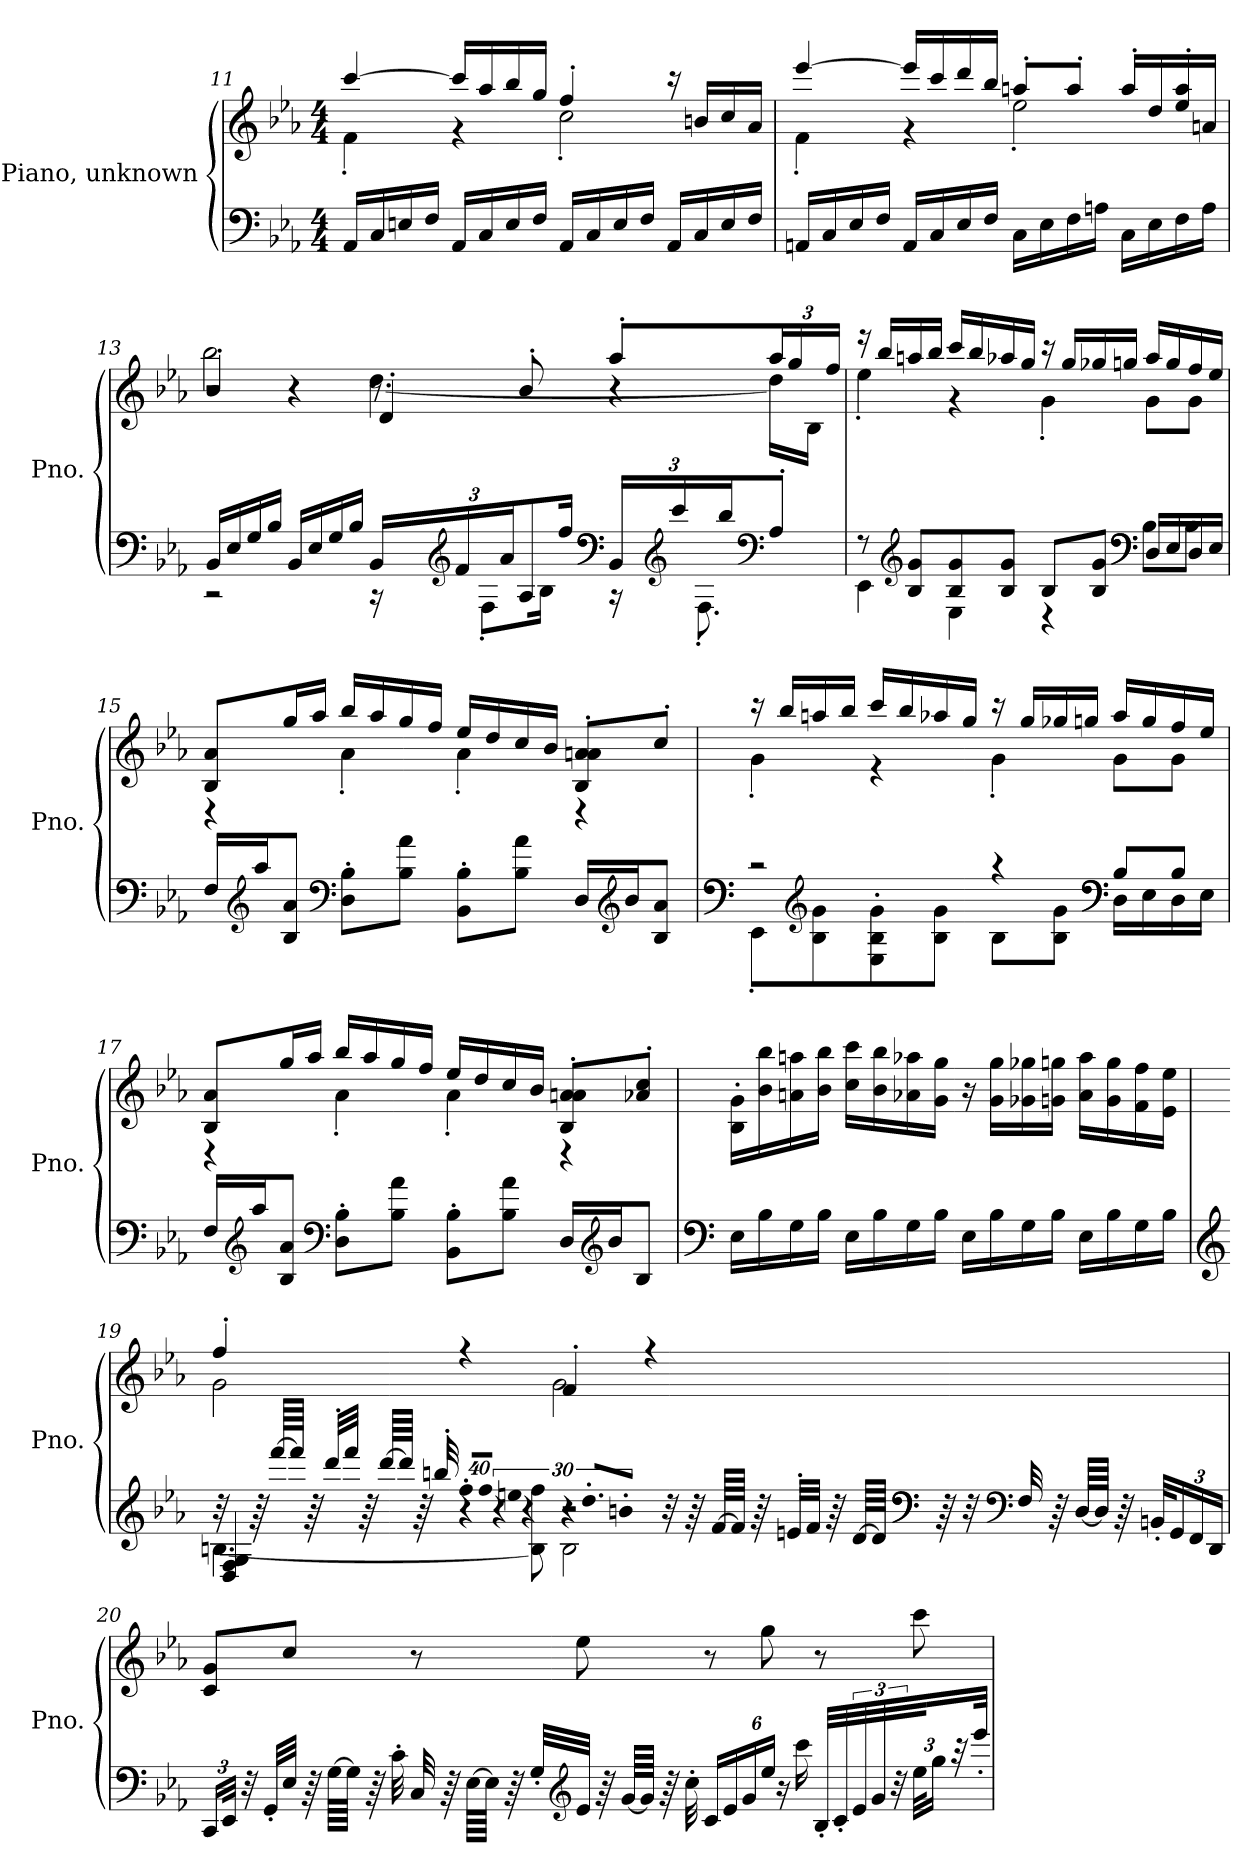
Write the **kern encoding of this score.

**kern	**kern
*part1	*part1
*staff2	*staff1
*I"Piano, unknown	*
*I'Pno.	*
*clefF4	*clefG2
*k[b-e-a-]	*k[b-e-a-]
*M4/4	*M4/4
=11	=11
*	*^
16AA-/LL	[4ccc/	4f'\
16C/	.	.
16En/	.	.
16F/JJ	.	.
16AA-/LL	16ccc/LL]	4r
16C/	16aa-/	.
16E/	16bb-/	.
16F/JJ	16gg/JJ	.
16AA-/LL	4ff'/	2cc'\
16C/	.	.
16E/	.	.
16F/JJ	.	.
16AA-/LL	16r	.
16C/	16bn/LL	.
16E/	16cc/	.
16F/JJ	16a-/JJ	.
!!LO:LB:g=z	!!
=12	=12	=12
16AAn/LL	[4eee-/	4f'\
16C/	.	.
16E-/	.	.
16F/JJ	.	.
16AA/LL	16eee-/LL]	4r
16C/	16ccc/	.
16E-/	16ddd/	.
16F/JJ	16bb-/JJ	.
16C\LL	8aan'/L	2ee-'\
16E-\	.	.
16F\	8aa'/J	.
16An\JJ	.	.
16C\LL	16aa'/LL	.
16E-\	16dd/	.
16F\	16ee-/' 16aa/'	.
16A\JJ	16an/JJ	.
!!LO:LB:g=z
=13	=13	=13
*^	*	*^
16BB-/LL	2r	4b-'/	2bb-\	2r
16E-/	.	.	.	.
16G/	.	.	.	.
16B-/JJ	.	.	.	.
16BB-/LL	.	4r	.	.
16E-/	.	.	.	.
16G/	.	.	.	.
16B-/JJ	.	.	.	.
*Xbrackettup	*	*	*	*
24BB-/LL	16r	8r	[4.dd\	4d'/
*clefG2	*	*	*	*
24f/	.	.	.	.
.	8F'\L	.	.	.
24a-/J	.	.	.	.
12A-/	.	8b-'/	.	.
.	16B-\Jk	.	.	.
24ff/Jk	.	.	.	.
*clefF4	*	*	*	*
24BB-/LL	16r	8aa-'/L	.	4r
*clefG2	*	*	*	*
24ccc/	.	.	.	.
.	8.F'\	.	.	.
24bb-/J	.	.	.	.
*clefF4	*	*	*	*
*	*	*Xbrackettup	*	*
8A-'/J	.	24aa-/L	16dd\LL]	.
.	.	24gg/	.	.
.	.	.	16B-\JJ	.
.	.	24ff/JJ	.	.
*	*	*	*v	*v
!!LO:PB:g=z
=14	=14	=14	=14
8r	4EE-\	16r	4ee-'\
.	.	16bb-/LL	.
*clefG2	*	*	*
8B-/ 8g/L	.	16aan/	.
.	.	16bb-/JJ	.
8B-/ 8g/	4E-\	16ccc/LL	4r
.	.	16bb-/	.
8B-/ 8g/J	.	16aa-X/	.
.	.	16gg/JJ	.
8B-/L	4r	16r	4g'\
.	.	16gg/LL	.
8B-/ 8g/J	.	16gg-X/	.
.	.	16ggn/JJ	.
*clefF4	*	*	*
16D/LL	8B-\L	16aa-/LL	8g\L
16E-/	.	16gg/	.
16D/	8B-\J	16ff/	8g\J
16E-/JJ	.	16ee-/JJ	.
*v	*v	*	*
=15	=15	=15
16F/LL	8B-/ 8a-/L	4r
*clefG2	*	*
16aa-/J	.	.
8B-/ 8a-/J	16gg/L	.
.	16aa-/JJ	.
*clefF4	*	*
8D\' 8B-\'L	16bb-/LL	4a-'\
.	16aa-/	.
8B-\ 8a-\J	16gg/	.
.	16ff/JJ	.
8BB-\' 8B-\'L	16ee-/LL	4a-'\
.	16dd/	.
8B-\ 8a-\J	16cc/	.
.	16b-/JJ	.
16D/LL	8B-/' 8a-/' 8an/'L	4r
*clefG2	*	*
16b-/J	.	.
8B-/ 8a-/J	8cc'/J	.
!!LO:LB:g=z	!!
=16	=16	=16
*clefF4	*	*
*^	*	*
2r	8EE-'\L	16r	4g'\
.	.	16bb-/LL	.
*clefG2	*	*	*
.	8B-\ 8g\	16aan/	.
.	.	16bb-/JJ	.
.	8E-\' 8B-\' 8g\'	16ccc/LL	4r
.	.	16bb-/	.
.	8B-\ 8g\J	16aa-X/	.
.	.	16gg/JJ	.
4r	8B-\L	16r	4g'\
.	.	16gg/LL	.
.	8B-\ 8g\J	16gg-X/	.
.	.	16ggn/JJ	.
*clefF4	*	*	*
8B-/L	16D\LL	16aa-/LL	8g\L
.	16E-\	16gg/	.
8B-/J	16D\	16ff/	8g\J
.	16E-\JJ	16ee-/JJ	.
*v	*v	*	*
=17	=17	=17
16F/LL	8B-/ 8a-/L	4r
*clefG2	*	*
16aa-/J	.	.
8B-/ 8a-/J	16gg/L	.
.	16aa-/JJ	.
*clefF4	*	*
8D\' 8B-\'L	16bb-/LL	4a-'\
.	16aa-/	.
8B-\ 8a-\J	16gg/	.
.	16ff/JJ	.
8BB-\' 8B-\'L	16ee-/LL	4a-'\
.	16dd/	.
8B-\ 8a-\J	16cc/	.
.	16b-/JJ	.
16D/LL	8B-/' 8a-/' 8an/'L	4r
*clefG2	*	*
16b-/J	.	.
8B-/J	8a-X/' 8cc/'J	.
*	*v	*v
!!LO:LB:g=z
=18	=18
*clefF4	*
16E-\LL	16B-\' 16g\'LL
16B-\	16b-\ 16bb-\
16G\	16an\ 16aan\
16B-\JJ	16b-\ 16bb-\JJ
16E-\LL	16cc\ 16ccc\LL
16B-\	16b-\ 16bb-\
16G\	16a-X\ 16aa-X\
16B-\JJ	16g\ 16gg\JJ
16E-\LL	16r
16B-\	16g\ 16gg\LL
16G\	16g-X\ 16gg-X\
16B-\JJ	16gn\ 16ggn\JJ
16E-\LL	16a-\ 16aa-\LL
16B-\	16g\ 16gg\
16G\	16f\ 16ff\
16B-\JJ	16e-\ 16ee-\JJ
!!LO:LB:g=z
=19	=19
*clefG2	*
*^	*^
*	*^	*	*
32r	[4.Bn\	4D/ 4F/ 4G/	4ff'/	2g\
64r	.	.	.	.
[64fff/LLLL	.	.	.	.
64fff/JJJJ]	.	.	.	.
64r	.	.	.	.
32ddd'/LLL	.	.	.	.
32fff/JJJ	.	.	.	.
64r	.	.	.	.
[64ddd/LLLL	.	.	.	.
64ddd/JJJJ]	.	.	.	.
64r	.	.	.	.
32bbn'/	.	.	.	.
*brackettup	*	*	*	*
!LO:N:vis=32	!	!	!	!
640%23ff'/LLL	.	4r	4r	.
!LO:N:vis=32	!	!	!	!
640%23ff/JJJ	.	.	.	.
!LO:N:vis=64	!	!	!	!
960%17r	.	.	.	.
!LO:N:vis=64	!	!	!	!
960%17een/	.	.	.	.
!LO:N:vis=32	!	!	!	!
640%23r	.	.	.	.
.	8B\] 8ff\	.	.	.
!LO:N:vis=64	!	!	!	!
960%17r	.	.	.	.
!LO:N:vis=32.	!	!	!	!
1920%103dd'/LLL	.	.	.	.
!LO:N:vis=32	!	!	!	!
640%23bn'/JJJ	.	.	.	.
.	2B\	2r	4f'/	2g\
32r	.	.	.	.
64r	.	.	.	.
[64f/LLLL	.	.	.	.
64f/JJJJ]	.	.	.	.
64r	.	.	.	.
32en'/LLL	.	.	.	.
32f/JJJ	.	.	.	.
64r	.	.	.	.
[64d/LLLL	.	.	.	.
64d/JJJJ]	.	.	.	.
64r	.	.	.	.
32r	.	.	.	.
*clefF4	*	*	*	*
.	.	.	4r	.
32F/	.	.	.	.
64r	.	.	.	.
[64D/LLLL	.	.	.	.
64D/JJJJ]	.	.	.	.
64r	.	.	.	.
32BBn'/KLL	.	.	.	.
*Xbrackettup	*	*	*	*
24GG/	.	.	.	.
24FF/	.	.	.	.
24DD/JJ	.	.	.	.
.	1920ryy	1920ryy	1920ryy	1920ryy
*v	*v	*v	*	*
*	*v	*v
!!LO:LB:g=z
=20	=20
24CC/LL	8c/ 8g/L
48EE-/JJk	.
32r	.
32GG'/LLL	.
32E-/JJJ	8cc/J
64r	.
[64G\LLLL	.
64G\JJJJ]	.
64r	.
32c'\	.
32C/	8r
64r	.
[64E-\LLLL	.
64E-\JJJJ]	.
64r	.
32G'/LLL	.
*clefG2	*
32e-/JJJ	8ee-\
64r	.
[64g/LLLL	.
64g/JJJJ]	.
64r	.
32cc'\	.
24c/LL	8r
24e-/	.
24g/	.
*brackettup	*
24ee-/JJ	8gg\
24r	.
24ccc\	.
32B-'/LLL	8r
32c'/	.
48e-/	.
48g/JJJ	.
48r	.
*Xbrackettup	*
48ee-\KLL	8ccc\
24gg\JJ	.
32r	.
32eee-'\	.
=	=
*-	*-
